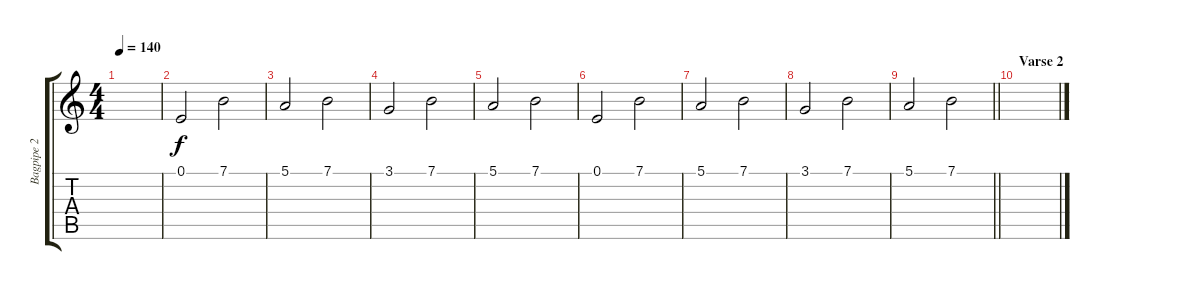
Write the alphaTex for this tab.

\track ("Bagpipe 2" "Bagpipe 2") {instrument bagpipe}
\staff {score tabs}
\tuning (E4 B3 G3 D3 A2 E2) {hide}
\ts (4 4)
\tempo 140
\clef g2
\ks c
|
0.1.2 7.1.2 |
5.1.2 7.1.2 |
3.1.2 7.1.2 |
5.1.2 7.1.2 |
0.1.2 7.1.2 |
5.1.2 7.1.2 |
3.1.2 7.1.2 |
\barLineRight lightlight
5.1.2 7.1.2 |
\section ("" "Varse 2")
